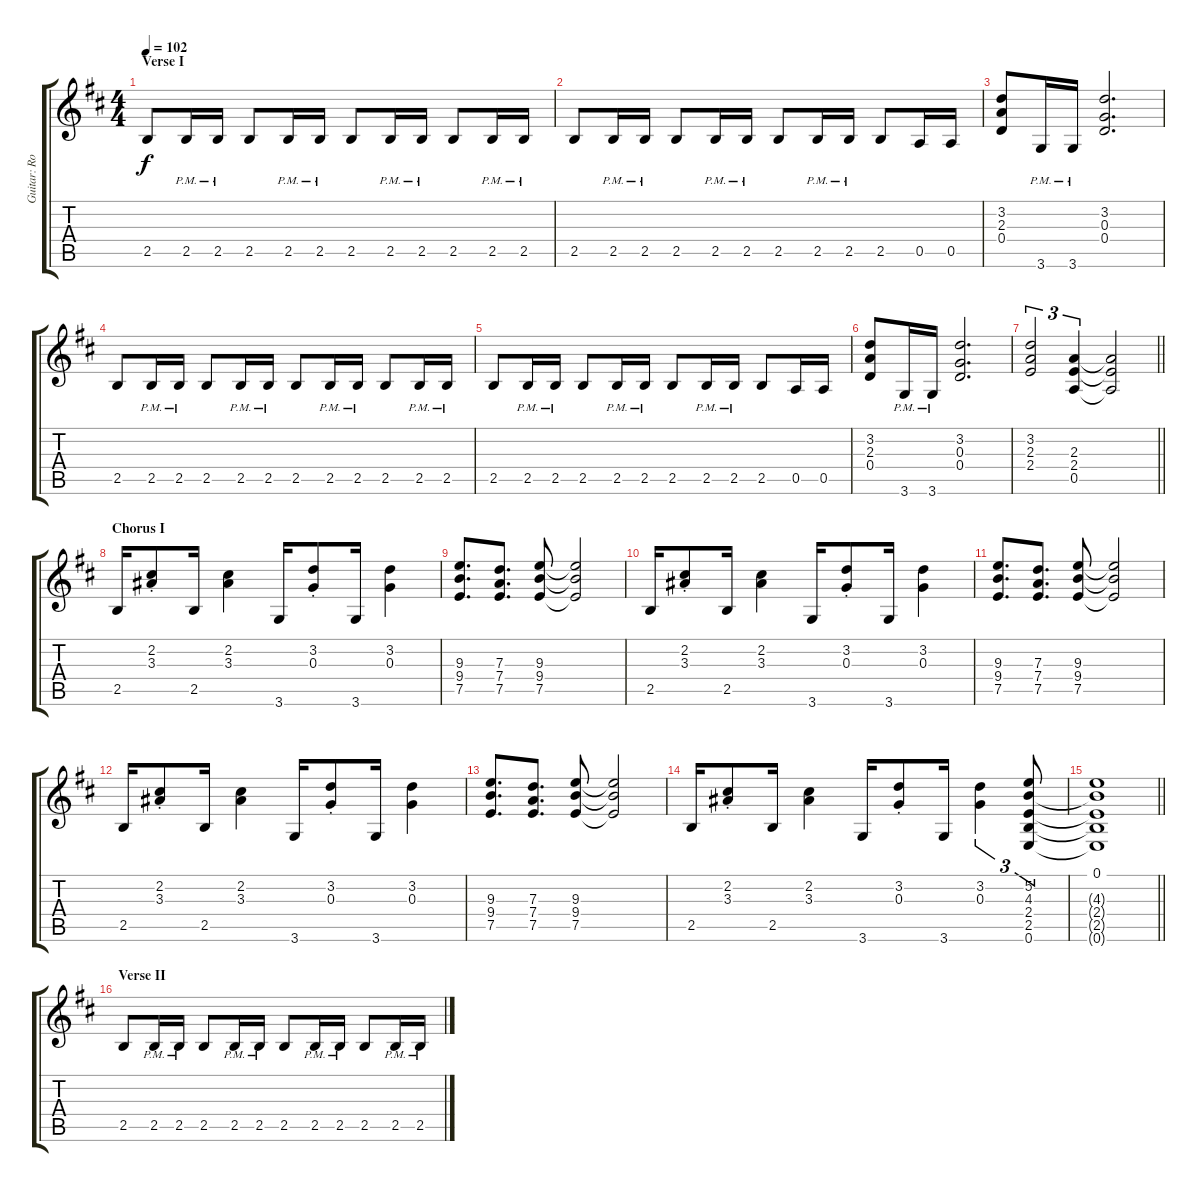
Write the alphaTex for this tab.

\track ("Guitar: Robin" "Guitar: Ro") {instrument distortionguitar}
\staff {score tabs}
\tuning (E4 B3 G3 D3 A2 E2) {hide}
\ts (4 4)
\section ("" "Verse I")
\tempo 102
\clef g2
\ks d
2.5.8{dy f} 2.5{pm}.16 2.5{pm}.16 2.5.8 2.5{pm}.16 2.5{pm}.16 2.5.8 2.5{pm}.16 2.5{pm}.16 2.5.8 2.5{pm}.16 2.5{pm}.16 |
2.5.8 2.5{pm}.16 2.5{pm}.16 2.5.8 2.5{pm}.16 2.5{pm}.16 2.5.8 2.5{pm}.16 2.5{pm}.16 2.5.8 0.5.16 0.5.16 |
(3.2 2.3 0.4).8 3.6{pm}.16 3.6{pm}.16 (3.2 0.3 0.4).2{d} |
2.5.8 2.5{pm}.16 2.5{pm}.16 2.5.8 2.5{pm}.16 2.5{pm}.16 2.5.8 2.5{pm}.16 2.5{pm}.16 2.5.8 2.5{pm}.16 2.5{pm}.16 |
2.5.8 2.5{pm}.16 2.5{pm}.16 2.5.8 2.5{pm}.16 2.5{pm}.16 2.5.8 2.5{pm}.16 2.5{pm}.16 2.5.8 0.5.16 0.5.16 |
(3.2 2.3 0.4).8 3.6{pm}.16 3.6{pm}.16 (3.2 0.3 0.4).2{d} |
\barLineRight lightlight
(3.2 2.3 2.4).2{tu (3 2)} (2.3 2.4 0.5).4{tu (3 2)} (2.3{t} 2.4{t} 0.5{t}).2 |
\section ("" "Chorus I")
2.5.16 (2.2{st} 3.3{st}).8 2.5.16 (2.2 3.3).4 3.6.16 (3.2{st} 0.3{st}).8 3.6.16 (3.2 0.3).4 |
(9.3 9.4 7.5).8{d} (7.3 7.4 7.5).8{d} (9.3 9.4 7.5).8 (9.3{t} 9.4{t} 7.5{t}).2 |
2.5.16 (2.2{st} 3.3{st}).8 2.5.16 (2.2 3.3).4 3.6.16 (3.2{st} 0.3{st}).8 3.6.16 (3.2 0.3).4 |
(9.3 9.4 7.5).8{d} (7.3 7.4 7.5).8{d} (9.3 9.4 7.5).8 (9.3{t} 9.4{t} 7.5{t}).2 |
2.5.16 (2.2{st} 3.3{st}).8 2.5.16 (2.2 3.3).4 3.6.16 (3.2{st} 0.3{st}).8 3.6.16 (3.2 0.3).4 |
(9.3 9.4 7.5).8{d} (7.3 7.4 7.5).8{d} (9.3 9.4 7.5).8 (9.3{t} 9.4{t} 7.5{t}).2 |
2.5.16 (2.2{st} 3.3{st}).8 2.5.16 (2.2 3.3).4 3.6.16 (3.2{st} 0.3{st}).8 3.6.16 (3.2 0.3).4{tu (3 2)} (5.2 4.3 2.4 2.5 0.6).8{tu (3 2)} |
\barLineRight lightlight
(0.1 4.3{t} 2.4{t} 2.5{t} 0.6{t}).1 |
\section ("" "Verse II")
2.5.8 2.5{pm}.16 2.5{pm}.16 2.5.8 2.5{pm}.16 2.5{pm}.16 2.5.8 2.5{pm}.16 2.5{pm}.16 2.5.8 2.5{pm}.16 2.5{pm}.16
